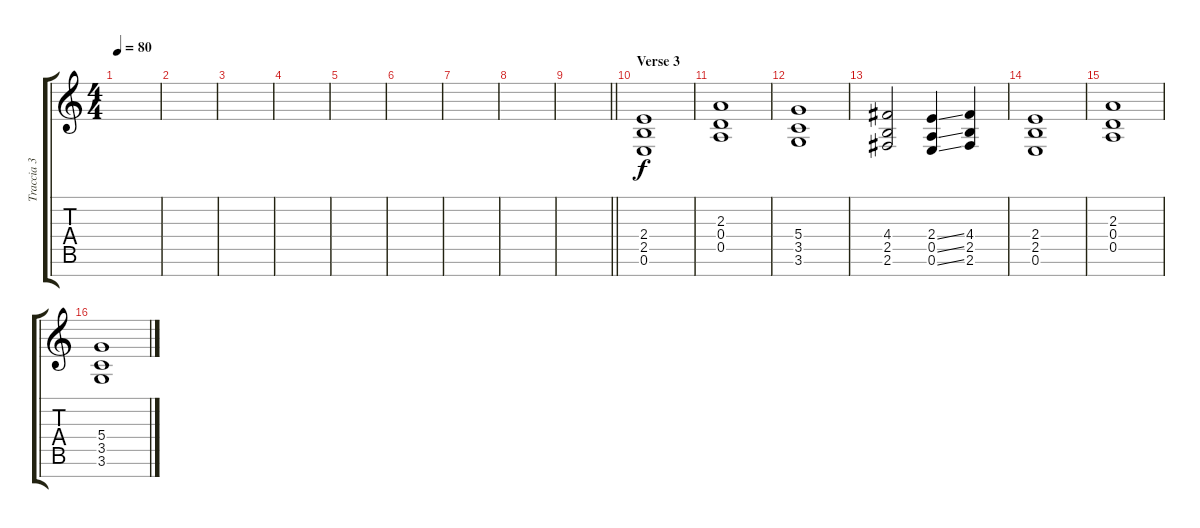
\track ("Traccia 3" "Traccia 3") {instrument distortionguitar}
\staff {score tabs}
\tuning (E4 B3 G3 D3 A2 E2 B1) {hide}
\ts (4 4)
\tempo 80
\clef g2
\ks c
|
|
|
|
|
|
|
|
\barLineRight lightlight
|
\section ("" "Verse 3")
(2.4 2.5 0.6).1 |
(2.3 0.4 0.5).1 |
(5.4 3.5 3.6).1 |
(4.4 2.5 2.6).2 (2.4{ss} 0.5{ss} 0.6{ss}).4 (4.4 2.5 2.6).4 |
(2.4 2.5 0.6).1 |
(2.3 0.4 0.5).1 |
(5.4 3.5 3.6).1
